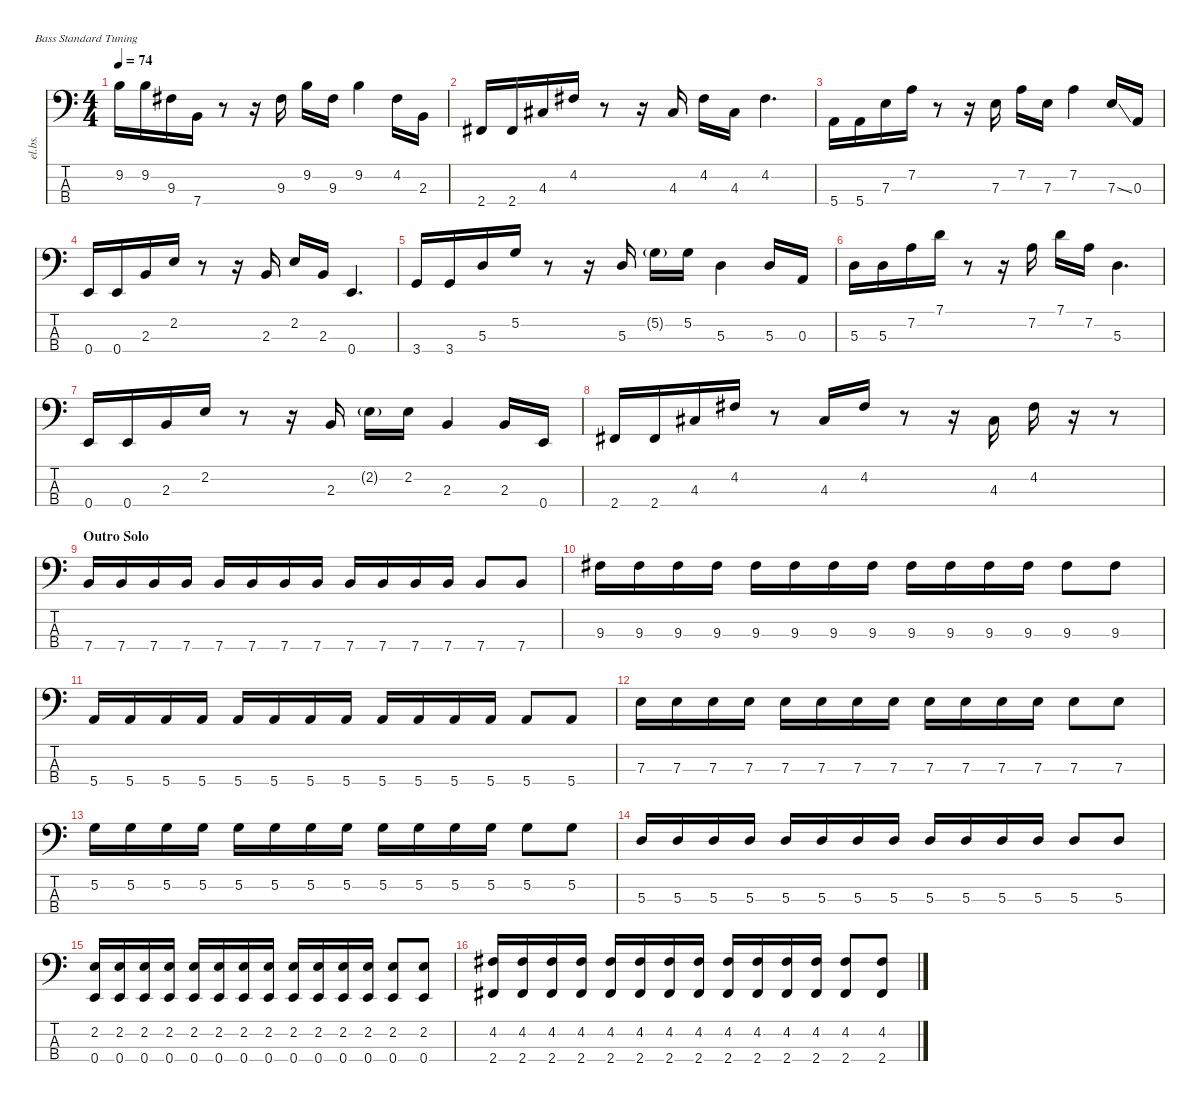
\defaultSystemsLayout 4
\hideDynamics
\bracketExtendMode nobrackets
\otherSystemsTrackNameOrientation horizontal
\track ("Bass" "el.bs.") {instrument electricbasspick}
\staff {score tabs}
\tuning (G2 D2 A1 E1)
\ts (4 4)
\tempo 74
\clef f4
\ks c
9.2.16{dy f beam Down} 9.2.16{beam Down} 9.3{acc #}.16{beam Down} 7.4.16{beam Down} r.8{beam Down} r.16{beam Down} 9.3{acc #}.16{beam Down} 9.2.16{beam Down} 9.3{acc #}.16{beam Down} 9.2.4{beam Down} 4.2{acc #}.16{beam Down} 2.3.16{beam Down} |
2.4{acc #}.16{beam Up} 2.4{acc #}.16{beam Up} 4.3{acc #}.16{beam Up} 4.2{acc #}.16{beam Up} r.8{beam Up} r.16{beam Up} 4.3{acc #}.16{beam Up} 4.2{acc #}.16{beam Down} 4.3{acc #}.16{beam Down} 4.2{acc #}.4{d beam Down} |
5.4.16{beam Down} 5.4.16{beam Down} 7.3.16{beam Down} 7.2.16{beam Down} r.8{beam Down} r.16{beam Down} 7.3.16{beam Down} 7.2.16{beam Down} 7.3.16{beam Down} 7.2.4{beam Down} 7.3{ss}.16{beam Up} 0.3.16{beam Up} |
0.4.16{beam Up} 0.4.16{beam Up} 2.3.16{beam Up} 2.2.16{beam Up} r.8{beam Up} r.16{beam Up} 2.3.16{beam Up} 2.2.16{beam Up} 2.3.16{beam Up} 0.4.4{d beam Up} |
3.4.16{beam Up} 3.4.16{beam Up} 5.3.16{beam Up} 5.2.16{beam Up} r.8{beam Up} r.16{beam Up} 5.3.16{beam Up} 5.2{g}.16{dy mf beam Down} 5.2.16{dy f beam Down} 5.3.4{beam Down} 5.3.16{beam Up} 0.3.16{beam Up} |
5.3.16{beam Down} 5.3.16{beam Down} 7.2.16{beam Down} 7.1.16{beam Down} r.8{beam Down} r.16{beam Down} 7.2.16{beam Down} 7.1.16{beam Down} 7.2.16{beam Down} 5.3.4{d beam Down} |
0.4.16{beam Up} 0.4.16{beam Up} 2.3.16{beam Up} 2.2.16{beam Up} r.8{beam Up} r.16{beam Up} 2.3.16{beam Up} 2.2{g}.16{dy mf beam Down} 2.2.16{dy f beam Down} 2.3.4{beam Up} 2.3.16{beam Up} 0.4.16{beam Up} |
2.4{acc #}.16{beam Up} 2.4{acc #}.16{beam Up} 4.3{acc #}.16{beam Up} 4.2{acc #}.16{beam Up} r.8{beam Up} 4.3{acc #}.16{beam Down} 4.2{acc #}.16{beam Down} r.8{beam Down} r.16{beam Down} 4.3{acc #}.16{beam Up} 4.2{acc #}.16{beam Down} r.16{beam Down} r.8{beam Down} |
\section ("" "Outro Solo")
7.4.16{beam Up} 7.4.16{beam Up} 7.4.16{beam Up} 7.4.16{beam Up} 7.4.16{beam Up} 7.4.16{beam Up} 7.4.16{beam Up} 7.4.16{beam Up} 7.4.16{beam Up} 7.4.16{beam Up} 7.4.16{beam Up} 7.4.16{beam Up} 7.4.8{beam Up} 7.4.8{beam Up} |
9.3{acc #}.16{beam Down} 9.3{acc #}.16{beam Down} 9.3{acc #}.16{beam Down} 9.3{acc #}.16{beam Down} 9.3{acc #}.16{beam Down} 9.3{acc #}.16{beam Down} 9.3{acc #}.16{beam Down} 9.3{acc #}.16{beam Down} 9.3{acc #}.16{beam Down} 9.3{acc #}.16{beam Down} 9.3{acc #}.16{beam Down} 9.3{acc #}.16{beam Down} 9.3{acc #}.8{beam Down} 9.3{acc #}.8{beam Down} |
5.4.16{beam Up} 5.4.16{beam Up} 5.4.16{beam Up} 5.4.16{beam Up} 5.4.16{beam Up} 5.4.16{beam Up} 5.4.16{beam Up} 5.4.16{beam Up} 5.4.16{beam Up} 5.4.16{beam Up} 5.4.16{beam Up} 5.4.16{beam Up} 5.4.8{beam Up} 5.4.8{beam Up} |
7.3.16{beam Down} 7.3.16{beam Down} 7.3.16{beam Down} 7.3.16{beam Down} 7.3.16{beam Down} 7.3.16{beam Down} 7.3.16{beam Down} 7.3.16{beam Down} 7.3.16{beam Down} 7.3.16{beam Down} 7.3.16{beam Down} 7.3.16{beam Down} 7.3.8{beam Down} 7.3.8{beam Down} |
5.2.16{beam Down} 5.2.16{beam Down} 5.2.16{beam Down} 5.2.16{beam Down} 5.2.16{beam Down} 5.2.16{beam Down} 5.2.16{beam Down} 5.2.16{beam Down} 5.2.16{beam Down} 5.2.16{beam Down} 5.2.16{beam Down} 5.2.16{beam Down} 5.2.8{beam Down} 5.2.8{beam Down} |
5.3.16{beam Up} 5.3.16{beam Up} 5.3.16{beam Up} 5.3.16{beam Up} 5.3.16{beam Up} 5.3.16{beam Up} 5.3.16{beam Up} 5.3.16{beam Up} 5.3.16{beam Up} 5.3.16{beam Up} 5.3.16{beam Up} 5.3.16{beam Up} 5.3.8{beam Up} 5.3.8{beam Up} |
(2.2 0.4).16{beam Up} (2.2 0.4).16{beam Up} (2.2 0.4).16{beam Up} (2.2 0.4).16{beam Up} (2.2 0.4).16{beam Up} (2.2 0.4).16{beam Up} (2.2 0.4).16{beam Up} (2.2 0.4).16{beam Up} (2.2 0.4).16{beam Up} (2.2 0.4).16{beam Up} (2.2 0.4).16{beam Up} (2.2 0.4).16{beam Up} (2.2 0.4).8{beam Up} (2.2 0.4).8{beam Up} |
(4.2{acc #} 2.4{acc #}).16{beam Up} (4.2{acc #} 2.4{acc #}).16{beam Up} (4.2{acc #} 2.4{acc #}).16{beam Up} (4.2{acc #} 2.4{acc #}).16{beam Up} (4.2{acc #} 2.4{acc #}).16{beam Up} (4.2{acc #} 2.4{acc #}).16{beam Up} (4.2{acc #} 2.4{acc #}).16{beam Up} (4.2{acc #} 2.4{acc #}).16{beam Up} (4.2{acc #} 2.4{acc #}).16{beam Up} (4.2{acc #} 2.4{acc #}).16{beam Up} (4.2{acc #} 2.4{acc #}).16{beam Up} (4.2{acc #} 2.4{acc #}).16{beam Up} (4.2{acc #} 2.4{acc #}).8{beam Up} (4.2{acc #} 2.4{acc #}).8{beam Up}
